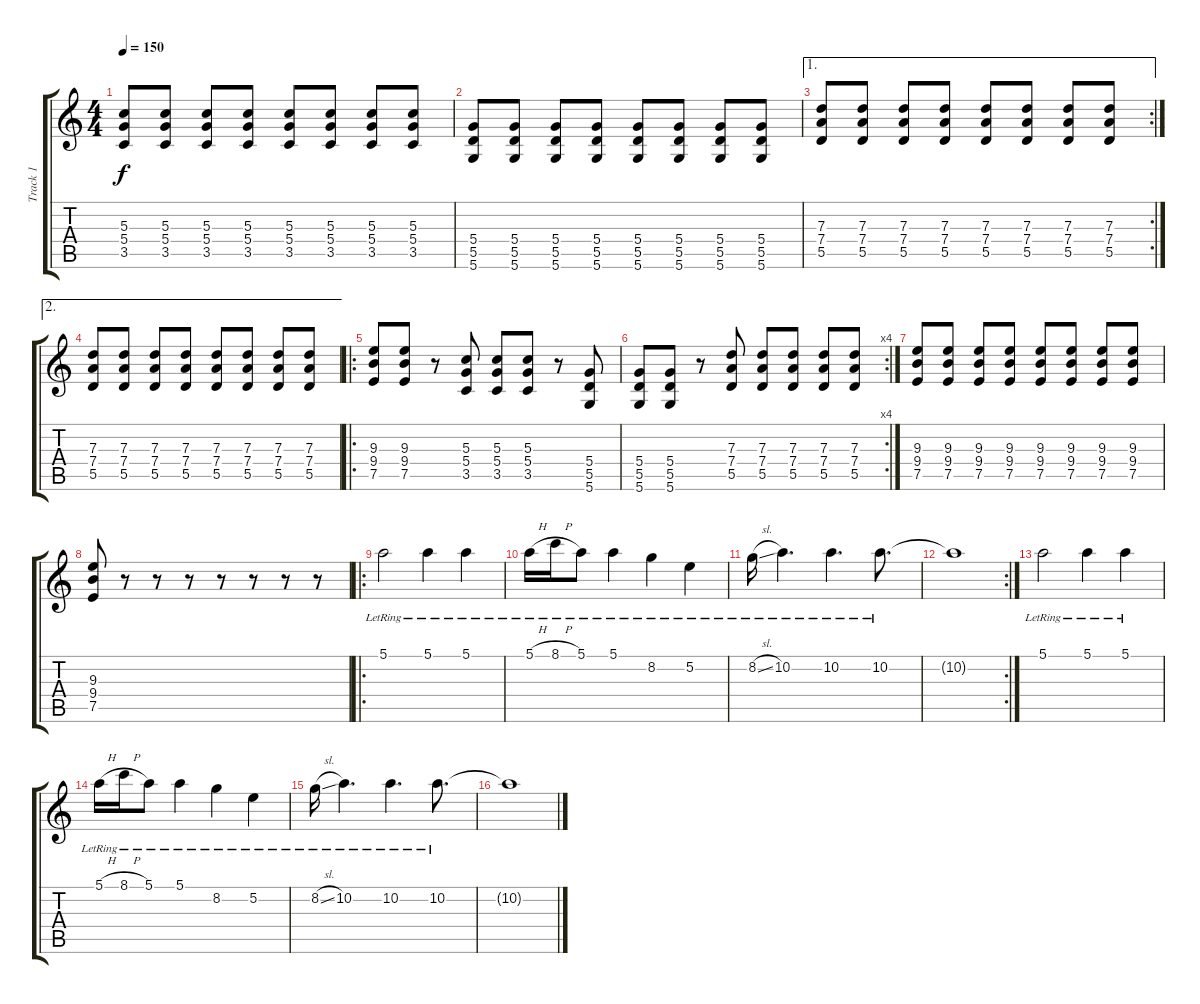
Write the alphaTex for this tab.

\track ("Track 1" "Track 1") {instrument distortionguitar}
\staff {score tabs}
\tuning (E4 B3 G3 D3 A2 D2) {hide}
\ts (4 4)
\tempo 150
\clef g2
\ks c
(5.3 5.4 3.5).8{dy f} (5.3 5.4 3.5).8 (5.3 5.4 3.5).8 (5.3 5.4 3.5).8 (5.3 5.4 3.5).8 (5.3 5.4 3.5).8 (5.3 5.4 3.5).8 (5.3 5.4 3.5).8 |
(5.4 5.5 5.6).8 (5.4 5.5 5.6).8 (5.4 5.5 5.6).8 (5.4 5.5 5.6).8 (5.4 5.5 5.6).8 (5.4 5.5 5.6).8 (5.4 5.5 5.6).8 (5.4 5.5 5.6).8 |
\ae 1
\rc 2
(7.3 7.4 5.5).8 (7.3 7.4 5.5).8 (7.3 7.4 5.5).8 (7.3 7.4 5.5).8 (7.3 7.4 5.5).8 (7.3 7.4 5.5).8 (7.3 7.4 5.5).8 (7.3 7.4 5.5).8 |
\ae 2
(7.3 7.4 5.5).8 (7.3 7.4 5.5).8 (7.3 7.4 5.5).8 (7.3 7.4 5.5).8 (7.3 7.4 5.5).8 (7.3 7.4 5.5).8 (7.3 7.4 5.5).8 (7.3 7.4 5.5).8 |
\ro
(9.3 9.4 7.5).8 (9.3 9.4 7.5).8 r.8 (5.3 5.4 3.5).8 (5.3 5.4 3.5).8 (5.3 5.4 3.5).8 r.8 (5.4 5.5 5.6).8 |
\rc 4
(5.4 5.5 5.6).8 (5.4 5.5 5.6).8 r.8 (7.3 7.4 5.5).8 (7.3 7.4 5.5).8 (7.3 7.4 5.5).8 (7.3 7.4 5.5).8 (7.3 7.4 5.5).8 |
(9.3 9.4 7.5).8 (9.3 9.4 7.5).8 (9.3 9.4 7.5).8 (9.3 9.4 7.5).8 (9.3 9.4 7.5).8 (9.3 9.4 7.5).8 (9.3 9.4 7.5).8 (9.3 9.4 7.5).8 |
(9.3 9.4 7.5).8 r.8 r.8 r.8 r.8 r.8 r.8 r.8 |
\ro
5.1{lr}.2{instrument electricguitarclean} 5.1{lr}.4 5.1{lr}.4 |
5.1{h lr}.16 8.1{h lr}.16 5.1{lr}.8 5.1{lr}.4 8.2{lr}.4 5.2{lr}.4 |
8.2{sl lr}.16 10.2{lr}.4{d} 10.2{lr}.4{d} 10.2{lr}.8{d} |
\rc 2
10.2{t}.1 |
5.1{lr}.2{instrument electricguitarclean} 5.1{lr}.4 5.1{lr}.4 |
5.1{h lr}.16 8.1{h lr}.16 5.1{lr}.8 5.1{lr}.4 8.2{lr}.4 5.2{lr}.4 |
8.2{sl lr}.16 10.2{lr}.4{d} 10.2{lr}.4{d} 10.2{lr}.8{d} |
10.2{t}.1
